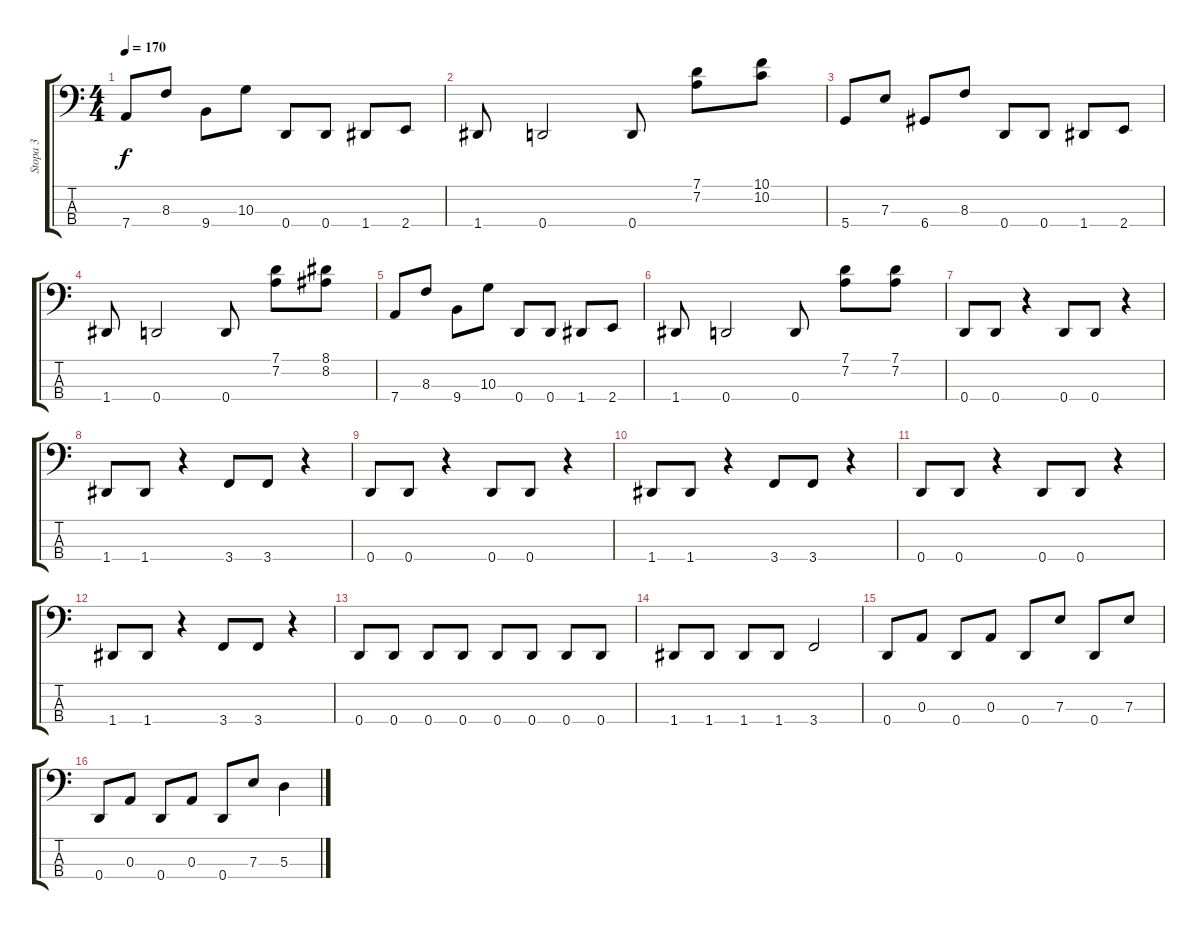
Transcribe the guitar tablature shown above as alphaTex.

\track ("Stopa 3" "Stopa 3") {instrument slapbass1}
\staff {score tabs}
\tuning (G2 D2 A1 D1) {hide}
\ts (4 4)
\tempo 170
\clef f4
\ks c
7.4.8{dy f} 8.3.8 9.4.8 10.3.8 0.4.8 0.4.8 1.4.8 2.4.8 |
1.4.8 0.4.2 0.4.8 (7.1 7.2).8 (10.1 10.2).8 |
5.4.8 7.3.8 6.4.8 8.3.8 0.4.8 0.4.8 1.4.8 2.4.8 |
1.4.8 0.4.2 0.4.8 (7.1 7.2).8 (8.1 8.2).8 |
7.4.8 8.3.8 9.4.8 10.3.8 0.4.8 0.4.8 1.4.8 2.4.8 |
1.4.8 0.4.2 0.4.8 (7.1 7.2).8 (7.1 7.2).8 |
0.4.8 0.4.8 r.4 0.4.8 0.4.8 r.4 |
1.4.8 1.4.8 r.4 3.4.8 3.4.8 r.4 |
0.4.8 0.4.8 r.4 0.4.8 0.4.8 r.4 |
1.4.8 1.4.8 r.4 3.4.8 3.4.8 r.4 |
0.4.8 0.4.8 r.4 0.4.8 0.4.8 r.4 |
1.4.8 1.4.8 r.4 3.4.8 3.4.8 r.4 |
0.4.8 0.4.8 0.4.8 0.4.8 0.4.8 0.4.8 0.4.8 0.4.8 |
1.4.8 1.4.8 1.4.8 1.4.8 3.4.2 |
0.4.8 0.3.8 0.4.8 0.3.8 0.4.8 7.3.8 0.4.8 7.3.8 |
0.4.8 0.3.8 0.4.8 0.3.8 0.4.8 7.3.8 5.3.4
